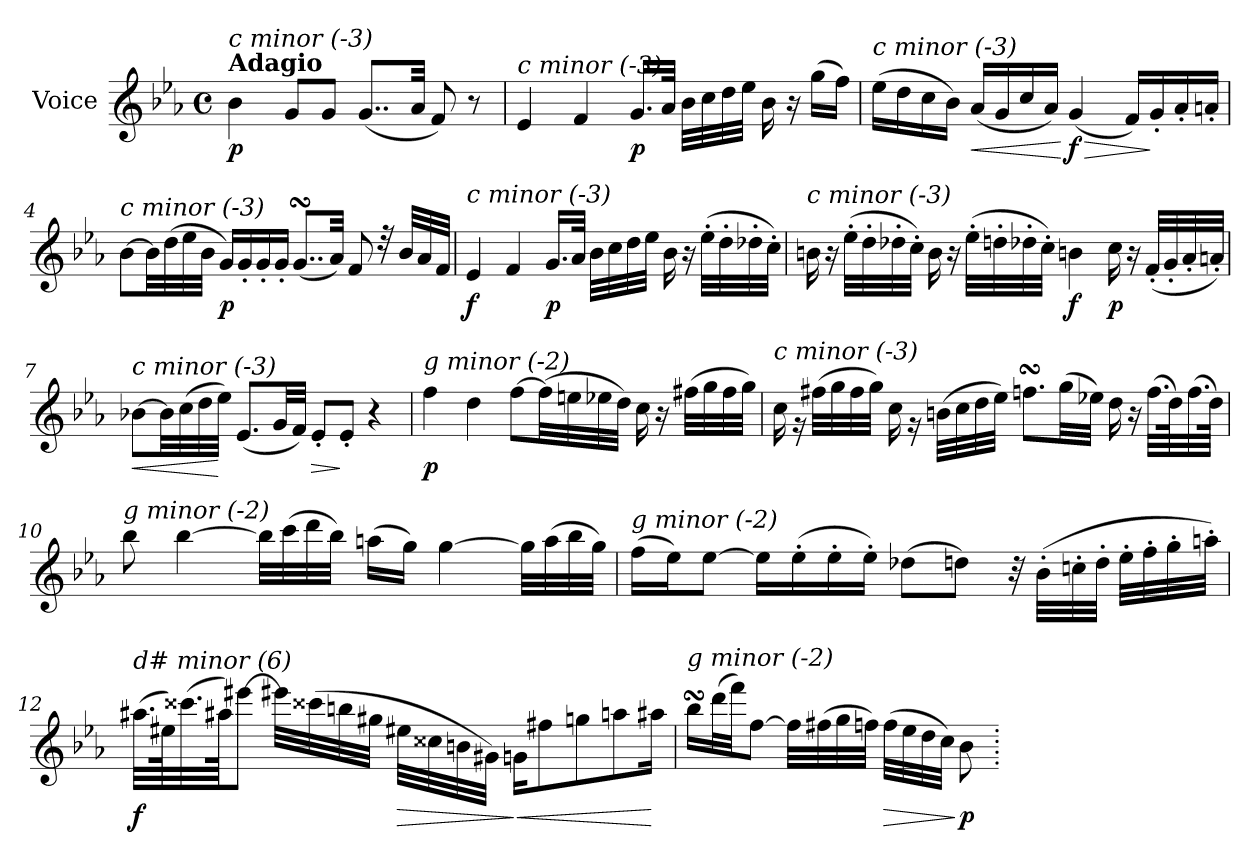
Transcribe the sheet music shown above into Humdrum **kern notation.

**kern	**dynam
*part1	*part1
*staff1	*staff1
*I"Voice	*
*I'V	*
*clefG2	*
*k[b-e-a-]	*
*M4/4	*
*met(c)	*
=1	=1
!LO:TX:a:B:t=Adagio	!
!LO:TX:i:t=c minor (-3)	!
!	!LO:DY:b
4b-\	p
8g/L	.
8g/J	.
(<8..g/L	.
32a-/Jkk	.
8f/)	.
8r	.
=2	=2
!LO:TX:i:t=c minor (-3)	!
4e-/	.
4f/	.
!	!LO:DY:b
16.g/LL	p
32a-/JJk	.
32b-\LLL	.
32cc\	.
32dd\	.
32ee-\JJJ	.
16b-\	.
16r	.
(>16gg\LL	.
16ff\JJ)	.
!!LO:LB:g=z
=3	=3
!LO:TX:i:t=c minor (-3)	!
(>16ee-\LL	.
16dd\	.
16cc\	.
16b-\JJ)	.
!	!LO:HP:b
(<16a-/LL	<
16g/	.
16cc/	.
16a-/JJ)	.
!	!LO:HP:n=1:b
!	!LO:DY:n=1:b
(<4g/	[ > f
16f/LL)	.
16g'/	]
16a-'/	.
16an'/JJ	.
=4	=4
!LO:TX:i:t=c minor (-3)	!
[8b-\L	.
32b-\LL]	.
(>32dd\	.
32ee-\	.
32b-\JJJ	.
!	!LO:DY:b
16g/LL)	p
16g'/	.
16g'/	.
16g'/JJ	.
(<8..gsSsS/L	.
32a-/Jkk)	.
8f/	.
32rdd	.
32b-/LLL	.
32a-/	.
32f/JJJ	.
!!LO:LB:g=z
=5	=5
!LO:TX:i:t=c minor (-3)	!
!	!LO:DY:b
4e-/	f
4f/	.
!	!LO:DY:b
16.g/LL	p
32a-/JJk	.
32b-\LLL	.
32cc\	.
32dd\	.
32ee-\JJJ	.
16b-\	.
16r	.
(>32ee-'\LLL	.
32dd'\	.
32dd-X'\	.
32cc'\JJJ)	.
=6	=6
!LO:TX:i:t=c minor (-3)	!
16bn\	.
16r	.
(>32ee-'\LLL	.
32dd'\	.
32dd-X'\	.
32cc'\JJJ)	.
16b\	.
16r	.
(>32ee-'\LLL	.
32ddn'\	.
32dd-X'\	.
32cc'\JJJ)	.
!	!LO:DY:b
4bn\	f
!	!LO:DY:b
16cc\	p
16r	.
(<32f'/LLL	.
32g'/	.
32a-'/	.
32an'/JJJ)	.
!!LO:LB:g=z
=7	=7
!LO:TX:i:t=c minor (-3)	!
!	!LO:HP:b
[8b-X\L	<
32b-\LL]	.
(>32cc\	.
32dd\	.
32ee-\JJJ)	[
(<8.e-/L	.
32g/LL	.
32f/JJJ)	.
!	!LO:HP:b
8e-'/L	>
8e-'/J	]
4r	.
=8	=8
!LO:TX:i:t=g minor (-2)	!
!	!LO:DY:b
4ff\	p
4dd\	.
[8ff\L	.
(>32ff\LL]	.
32een\	.
32ee-X\	.
32dd\JJJ)	.
16cc\	.
16r	.
(>32ff#X\LLL	.
32gg\	.
32ff#\	.
32gg\JJJ)	.
!!LO:LB:g=z
=9	=9
!LO:TX:i:t=c minor (-3)	!
16cc\	.
16rg	.
(>32ff#X\LLL	.
32gg\	.
32ff#\	.
32gg\JJJ)	.
16cc\	.
16rg	.
(>32bn\LLL	.
32cc\	.
32dd\	.
32ee-\JJJ)	.
8.ffnsSSS\L	.
(>32gg\LL	.
32ee-X\JJJ)	.
16dd\	.
16r	.
(>32.ff\LLL	.
64dd\K)	.
(>32.ff\	.
64dd\JJJk)	.
=10	=10
!LO:TX:i:t=g minor (-2)	!
8bb-\	.
[4bb-\	.
32bb-\LLL]	.
(>32ccc\	.
32ddd\	.
32bb-\JJJ)	.
(>16aan\LL	.
16gg\JJ)	.
[4gg\	.
32gg\LLL]	.
(>32aa\	.
32bb-\	.
32gg\JJJ)	.
!!LO:LB:g=z
=11	=11
!LO:TX:i:t=g minor (-2)	!
(>16ff\LL	.
16ee-\J)	.
[8ee-\J	.
16ee-\LL]	.
(>16ee-'\	.
16ee-'\	.
16ee-'\JJ)	.
(>8dd-Xi\L	.
8dd\J)	.
32r	.
(>32b-'\LLL	.
32ccn'\	.
32dd'\JJJ	.
32ee-'\LLL	.
32ff'\	.
32gg'\	.
32aan'\JJJ)	.
!!LO:LB:g=z
=12	=12
!LO:TX:i:t=d# minor (6)	!
!	!LO:DY:b
(>32.aa#Xi\LLL	f
64ee#Xi\K)	.
(>32.ccc##Xi\	.
64aa#Xi\JJK)	.
[8eee#Xi\J	.
32eee#Xi\LLL]	.
(>32ccc##Xi\	.
32bbn\	.
32gg#Xi\JJJ	.
!	!LO:HP:b
32ee#Xi\LLL	>
32cc##Xi\	.
32bn\	.
32g#Xi\JJJ)	.
!	!LO:HP:n=1:b
16g\KL	] <
8ff#X\	.
8gg\	.
8aan\	.
16aa#Xi\Jk	[
!!LO:LB:g=z
=13	=13
!LO:TX:i:t=g minor (-2)	!
16bb-sSSS\LL	.
(>32ddd\L	.
32fff\JJ)	.
[8ff\J	.
32ff\LLL]	.
(>32ff#X\	.
32gg\	.
32ffn\JJJ)	.
!	!LO:HP:b
(>32ff\LLL	>
32ee-\	.
32dd\	.
32cc\JJJ)	.
!	!LO:DY:n=1:b
8b-\	] p
=.	=.
*-	*-
